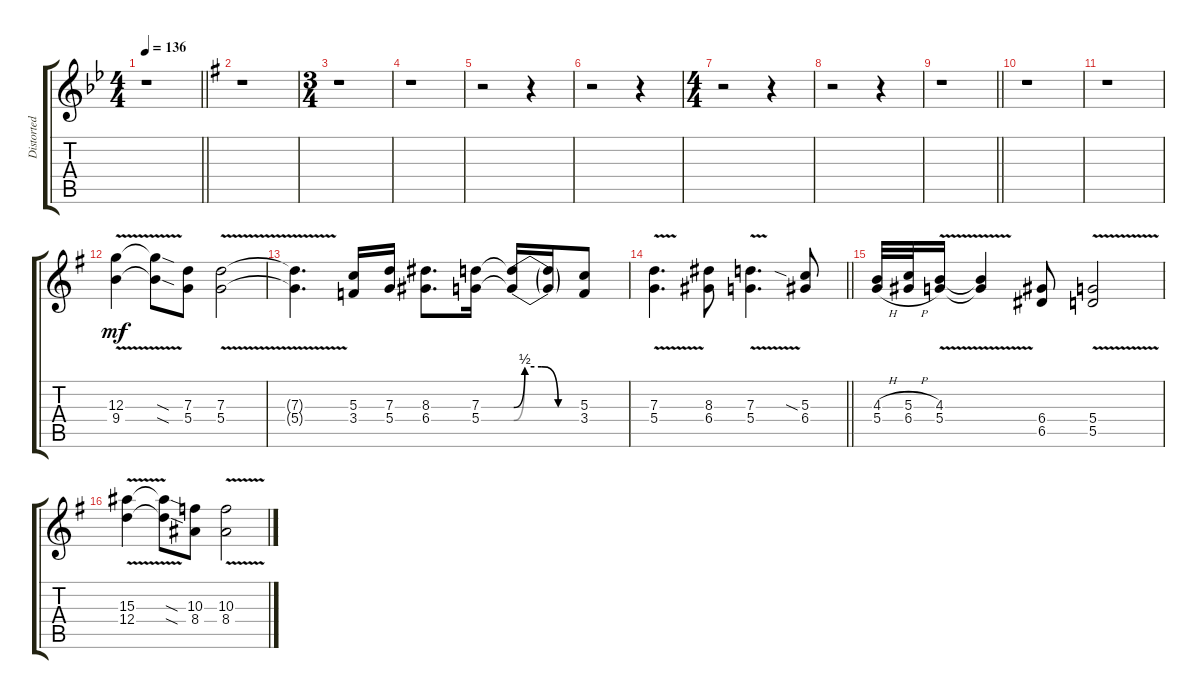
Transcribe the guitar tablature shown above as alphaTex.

\track ("Distorted [Lead]" "Distorted ") {instrument overdrivenguitar}
\staff {score tabs}
\tuning (E4 B3 G3 D3 A2 E2) {hide}
\ts (4 4)
\tempo 136
\clef g2
\barLineRight lightlight
\ks bb
r.1{dy mf} |
\ks g
r.1 |
\ts (3 4)
r.1 |
r.1 |
r.2 r.4 |
r.2 r.4 |
\ts (4 4)
r.2 r.4 |
r.2 r.4 |
\barLineRight lightlight
r.1 |
r.1 |
r.1 |
(12.3{v} 9.4{v}).4 (12.3{sod t} 9.4{sod t}).8 (7.3 5.4).8 (7.3{v} 5.4{v}).2 |
(7.3{v t} 5.4{v t}).4{d} (5.3 3.4).16 (7.3 5.4).16 (8.3 6.4).8{d} (7.3 5.4).16 (7.3{be (custom 0 0 10 2 25 2 40 0 60 0) t} 5.4{be (custom 0 0 10 2 25 2 40 0 60 0) t}).16 (7.3{t} 5.4{t}).16 (5.3 3.4).8 |
\barLineRight lightlight
(7.3{v} 5.4{v}).4{d} (8.3 6.4).8 (7.3{v} 5.4{v}).4{d} (5.3{sia} 6.4).8 |
(4.3{h} 5.4{h}).32 (5.3{h} 6.4{h}).32 (4.3{v} 5.4{v}).16 (4.3{v t} 5.4{v t}).4 (6.4 6.5).8 (5.4{v} 5.5{v}).2 |
(15.3{v} 12.4{v}).4 (15.3{sod t} 12.4{sod t}).8 (10.3 8.4).8 (10.3{v} 8.4{v}).2
